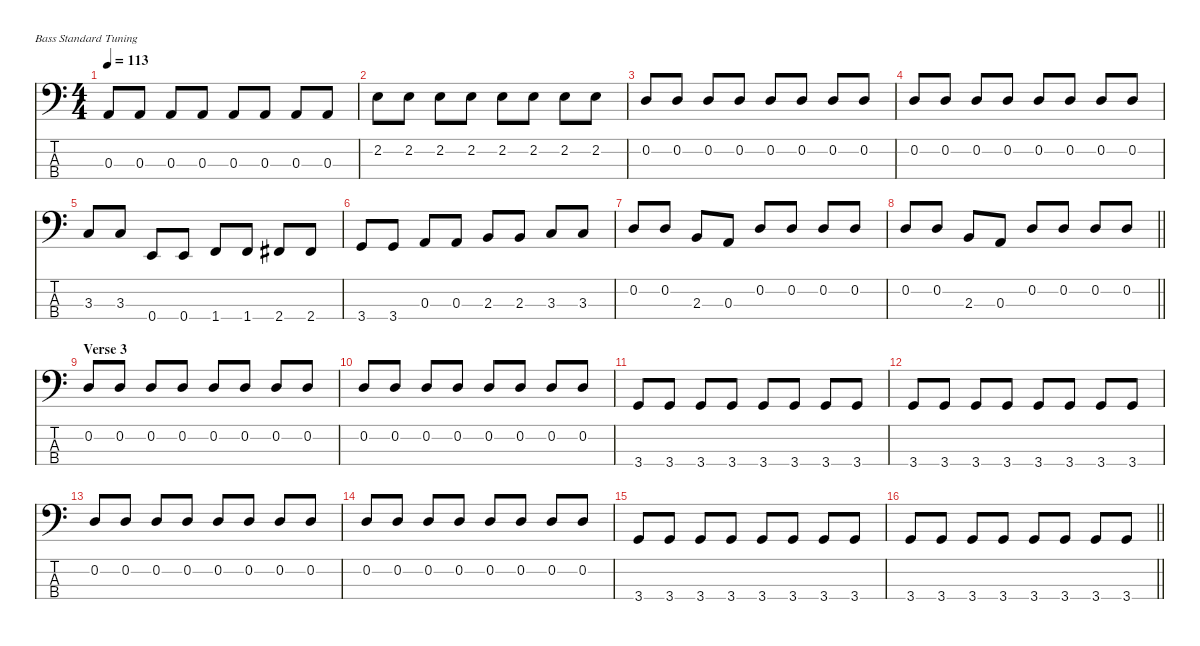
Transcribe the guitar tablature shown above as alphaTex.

\defaultSystemsLayout 4
\hideDynamics
\bracketExtendMode nobrackets
\singleTrackTrackNamePolicy hidden
\multiTrackTrackNamePolicy hidden
\firstSystemTrackNameMode fullname
\firstSystemTrackNameOrientation horizontal
\otherSystemsTrackNameOrientation horizontal
\track ("Bass-og" "el.bs.") {instrument electricbassfinger}
\staff {score tabs}
\tuning (G2 D2 A1 E1)
\ts (4 4)
\tempo 113
\clef f4
\ks c
0.3.8{dy ff beam Up} 0.3.8{beam Up} 0.3.8{dy f beam Up} 0.3.8{dy ff beam Up} 0.3.8{beam Up} 0.3.8{beam Up} 0.3.8{dy f beam Up} 0.3.8{dy ff beam Up} |
2.2.8{dy f beam Down} 2.2.8{dy ff beam Down} 2.2.8{dy f beam Down} 2.2.8{dy ff beam Down} 2.2.8{beam Down} 2.2.8{beam Down} 2.2.8{beam Down} 2.2.8{beam Down} |
0.2.8{beam Up} 0.2.8{beam Up} 0.2.8{dy f beam Up} 0.2.8{dy ff beam Up} 0.2.8{beam Up} 0.2.8{beam Up} 0.2.8{beam Up} 0.2.8{dy f beam Up} |
0.2.8{beam Up} 0.2.8{dy ff beam Up} 0.2.8{dy f beam Up} 0.2.8{dy ff beam Up} 0.2.8{beam Up} 0.2.8{beam Up} 0.2.8{beam Up} 0.2.8{beam Up} |
3.3.8{beam Up} 3.3.8{beam Up} 0.4.8{dy f beam Up} 0.4.8{dy ff beam Up} 1.4.8{beam Up} 1.4.8{beam Up} 2.4{acc #}.8{beam Up} 2.4{acc #}.8{dy f beam Up} |
3.4.8{dy ff beam Up} 3.4.8{beam Up} 0.3.8{dy f beam Up} 0.3.8{dy ff beam Up} 2.3.8{beam Up} 2.3.8{beam Up} 3.3.8{beam Up} 3.3.8{beam Up} |
0.2.8{beam Up} 0.2.8{beam Up} 2.3.8{dy f beam Up} 0.3.8{dy ff beam Up} 0.2.8{beam Up} 0.2.8{beam Up} 0.2.8{beam Up} 0.2.8{dy f beam Up} |
\barLineRight lightlight
0.2.8{beam Up} 0.2.8{dy ff beam Up} 2.3.8{dy f beam Up} 0.3.8{dy ff beam Up} 0.2.8{beam Up} 0.2.8{beam Up} 0.2.8{beam Up} 0.2.8{beam Up} |
\section ("" "Verse 3")
0.2.8{beam Up} 0.2.8{beam Up} 0.2.8{dy f beam Up} 0.2.8{dy ff beam Up} 0.2.8{beam Up} 0.2.8{beam Up} 0.2.8{dy f beam Up} 0.2.8{dy ff beam Up} |
0.2.8{dy f beam Up} 0.2.8{dy ff beam Up} 0.2.8{dy f beam Up} 0.2.8{dy ff beam Up} 0.2.8{beam Up} 0.2.8{beam Up} 0.2.8{beam Up} 0.2.8{beam Up} |
3.4.8{beam Up} 3.4.8{beam Up} 3.4.8{dy f beam Up} 3.4.8{dy ff beam Up} 3.4.8{beam Up} 3.4.8{beam Up} 3.4.8{beam Up} 3.4.8{dy f beam Up} |
3.4.8{beam Up} 3.4.8{dy ff beam Up} 3.4.8{dy f beam Up} 3.4.8{dy ff beam Up} 3.4.8{beam Up} 3.4.8{beam Up} 3.4.8{beam Up} 3.4.8{beam Up} |
0.2.8{beam Up} 0.2.8{beam Up} 0.2.8{dy f beam Up} 0.2.8{dy ff beam Up} 0.2.8{beam Up} 0.2.8{beam Up} 0.2.8{dy f beam Up} 0.2.8{dy ff beam Up} |
0.2.8{dy f beam Up} 0.2.8{dy ff beam Up} 0.2.8{dy f beam Up} 0.2.8{dy ff beam Up} 0.2.8{beam Up} 0.2.8{beam Up} 0.2.8{beam Up} 0.2.8{beam Up} |
3.4.8{beam Up} 3.4.8{beam Up} 3.4.8{dy f beam Up} 3.4.8{dy ff beam Up} 3.4.8{beam Up} 3.4.8{beam Up} 3.4.8{beam Up} 3.4.8{dy f beam Up} |
\barLineRight lightlight
3.4.8{beam Up} 3.4.8{dy ff beam Up} 3.4.8{dy f beam Up} 3.4.8{dy ff beam Up} 3.4.8{beam Up} 3.4.8{beam Up} 3.4.8{beam Up} 3.4.8{beam Up}
